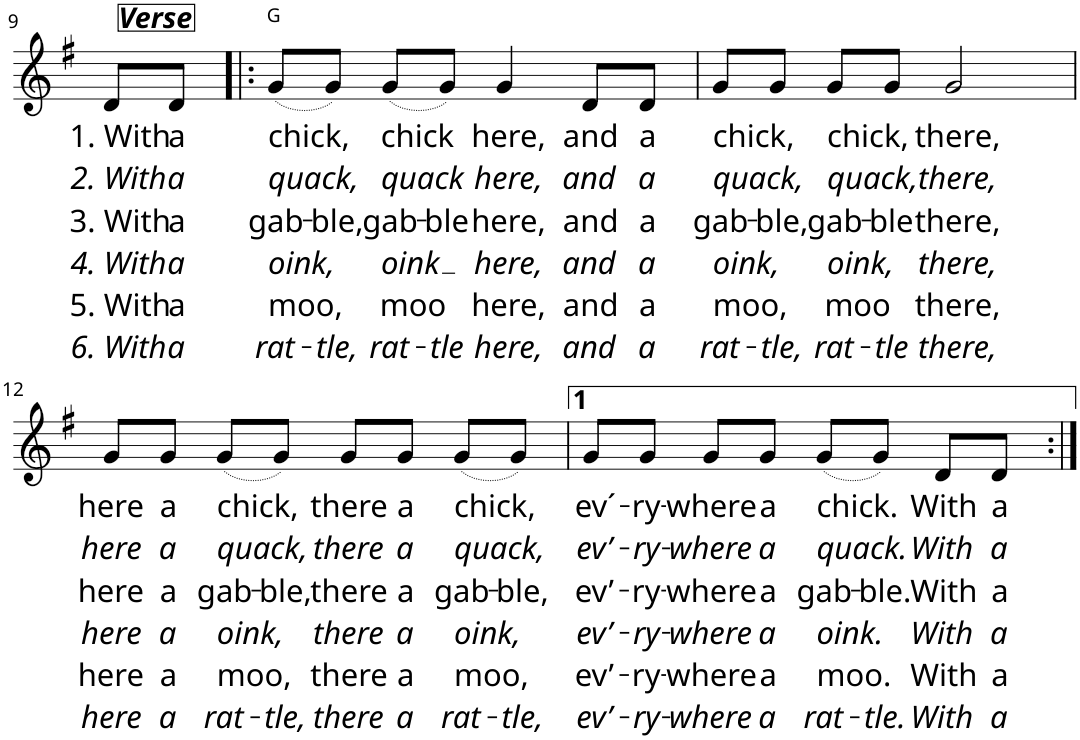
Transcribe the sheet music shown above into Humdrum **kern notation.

**kern	**text	**text	**text	**text	**text	**text	**harte
*part1	*part1	*part1	*part1	*part1	*part1	*part1	*part1
*staff1	*staff1	*staff1	*staff1	*staff1	*staff1	*staff1	*
*I"Voice	*	*	*	*	*	*	*
*I'Voice	*	*	*	*	*	*	*
!!LO:PB:g=z
*clefG2	*	*	*	*	*	*	*
*k[f#]	*	*	*	*	*	*	*
*G:	*	*	*	*	*	*	*
*M4/4	*	*	*	*	*	*	*
*met(c)	*	*	*	*	*	*	*
=9	=9	=9	=9	=9	=9	=9	=9
!	!LO:LY:b	!LO:LY:b	!LO:LY:b	!LO:LY:b	!LO:LY:b	!LO:LY:b	!
8d/L	1. With	2. With	3. With	4. With	5. With	6. With	.
!	!LO:LY:b	!LO:LY:b	!LO:LY:b	!LO:LY:b	!LO:LY:b	!LO:LY:b	!
8d/J	a	a	a	a	a	a	.
=10!|:	=10!|:	=10!|:	=10!|:	=10!|:	=10!|:	=10!|:	=10!|:
!LO:TX:a:Bi:t=Verse	!	!	!	!	!	!	!
!	!LO:LY:b	!LO:LY:b	!LO:LY:b	!LO:LY:b	!LO:LY:b	!LO:LY:b	!
(8g/L	-chick,	-quack,	gab-	-oink,	-moo,	rat-	G:maj
!	!	!	!LO:LY:b	!	!	!LO:LY:b	!
8g/J)	.	.	-ble,	.	.	-tle,	.
!	!LO:LY:b	!LO:LY:b	!LO:LY:b	!LO:LY:b	!LO:LY:b	!LO:LY:b	!
(8g/L	chick	quack	gab-	oink	moo	rat-	.
!	!	!	!LO:LY:b	!	!	!LO:LY:b	!
8g/J)	.	.	-ble	.	.	-tle	.
!	!LO:LY:b	!LO:LY:b	!LO:LY:b	!LO:LY:b	!LO:LY:b	!LO:LY:b	!
4g/	here,	here,	here,	here,	here,	here,	.
!	!LO:LY:b	!LO:LY:b	!LO:LY:b	!LO:LY:b	!LO:LY:b	!LO:LY:b	!
8d/L	and	and	and	and	and	and	.
!	!LO:LY:b	!LO:LY:b	!LO:LY:b	!LO:LY:b	!LO:LY:b	!LO:LY:b	!
8d/J	a	a	a	a	a	a	.
=11	=11	=11	=11	=11	=11	=11	=11
!	!LO:LY:b	!LO:LY:b	!LO:LY:b	!LO:LY:b	!LO:LY:b	!LO:LY:b	!
8g/L	-chick,	-quack,	gab-	-oink,	-moo,	rat-	.
!	!	!	!LO:LY:b	!	!	!LO:LY:b	!
8g/J	.	.	-ble,	.	.	-tle,	.
!	!LO:LY:b	!LO:LY:b	!LO:LY:b	!LO:LY:b	!LO:LY:b	!LO:LY:b	!
8g/L	chick,	quack,	gab-	oink,	moo	rat-	.
!	!	!	!LO:LY:b	!	!	!LO:LY:b	!
8g/J	.	.	-ble	.	.	-tle	.
!	!LO:LY:b	!LO:LY:b	!LO:LY:b	!LO:LY:b	!LO:LY:b	!LO:LY:b	!
2g/	there,	there,	there,	there,	there,	there,	.
!!LO:LB:g=z
=12	=12	=12	=12	=12	=12	=12	=12
!	!LO:LY:b	!LO:LY:b	!LO:LY:b	!LO:LY:b	!LO:LY:b	!LO:LY:b	!
8g/L	here	here	here	here	here	here	.
!	!LO:LY:b	!LO:LY:b	!LO:LY:b	!LO:LY:b	!LO:LY:b	!LO:LY:b	!
8g/J	a	a	a	a	a	a	.
!	!LO:LY:b	!LO:LY:b	!LO:LY:b	!LO:LY:b	!LO:LY:b	!LO:LY:b	!
(8g/L	-chick,	-quack,	gab-	oink,	moo,	rat-	.
!	!	!	!LO:LY:b	!	!	!LO:LY:b	!
8g/J)	.	.	-ble,	.	.	-tle,	.
!	!LO:LY:b	!LO:LY:b	!LO:LY:b	!LO:LY:b	!LO:LY:b	!LO:LY:b	!
8g/L	there	there	there	there	there	there	.
!	!LO:LY:b	!LO:LY:b	!LO:LY:b	!LO:LY:b	!LO:LY:b	!LO:LY:b	!
8g/J	a	a	a	a	a	a	.
!	!LO:LY:b	!LO:LY:b	!LO:LY:b	!LO:LY:b	!LO:LY:b	!LO:LY:b	!
(8g/L	-chick,	-quack,	gab-	oink,	moo,	rat-	.
!	!	!	!LO:LY:b	!	!	!LO:LY:b	!
8g/J)	.	.	-ble,	.	.	-tle,	.
=13	=13	=13	=13	=13	=13	=13	=13
!	!LO:LY:b	!LO:LY:b	!LO:LY:b	!LO:LY:b	!LO:LY:b	!LO:LY:b	!
8g/L	ev´-	ev’-	ev’-	ev’-	ev’-	ev’-	.
!	!LO:LY:b	!LO:LY:b	!LO:LY:b	!LO:LY:b	!LO:LY:b	!LO:LY:b	!
8g/J	-ry-	-ry-	-ry-	-ry-	-ry-	-ry-	.
!	!LO:LY:b	!LO:LY:b	!LO:LY:b	!LO:LY:b	!LO:LY:b	!LO:LY:b	!
8g/L	-where	-where	-where	-where	-where	-where	.
!	!LO:LY:b	!LO:LY:b	!LO:LY:b	!LO:LY:b	!LO:LY:b	!LO:LY:b	!
8g/J	a	a	a	a	a	a	.
!	!LO:LY:b	!LO:LY:b	!LO:LY:b	!LO:LY:b	!LO:LY:b	!LO:LY:b	!
(8g/L	-chick.	-quack.	gab-	-oink.	moo.	rat-	.
!	!	!	!LO:LY:b	!	!	!LO:LY:b	!
8g/J)	.	.	-ble.	.	.	-tle.	.
!	!LO:LY:b	!LO:LY:b	!LO:LY:b	!LO:LY:b	!LO:LY:b	!LO:LY:b	!
8d/L	With	With	With	With	With	With	.
!	!LO:LY:b	!LO:LY:b	!LO:LY:b	!LO:LY:b	!LO:LY:b	!LO:LY:b	!
8d/J	a	a	a	a	a	a	.
=:|!	=:|!	=:|!	=:|!	=:|!	=:|!	=:|!	=:|!
*-	*-	*-	*-	*-	*-	*-	*-
